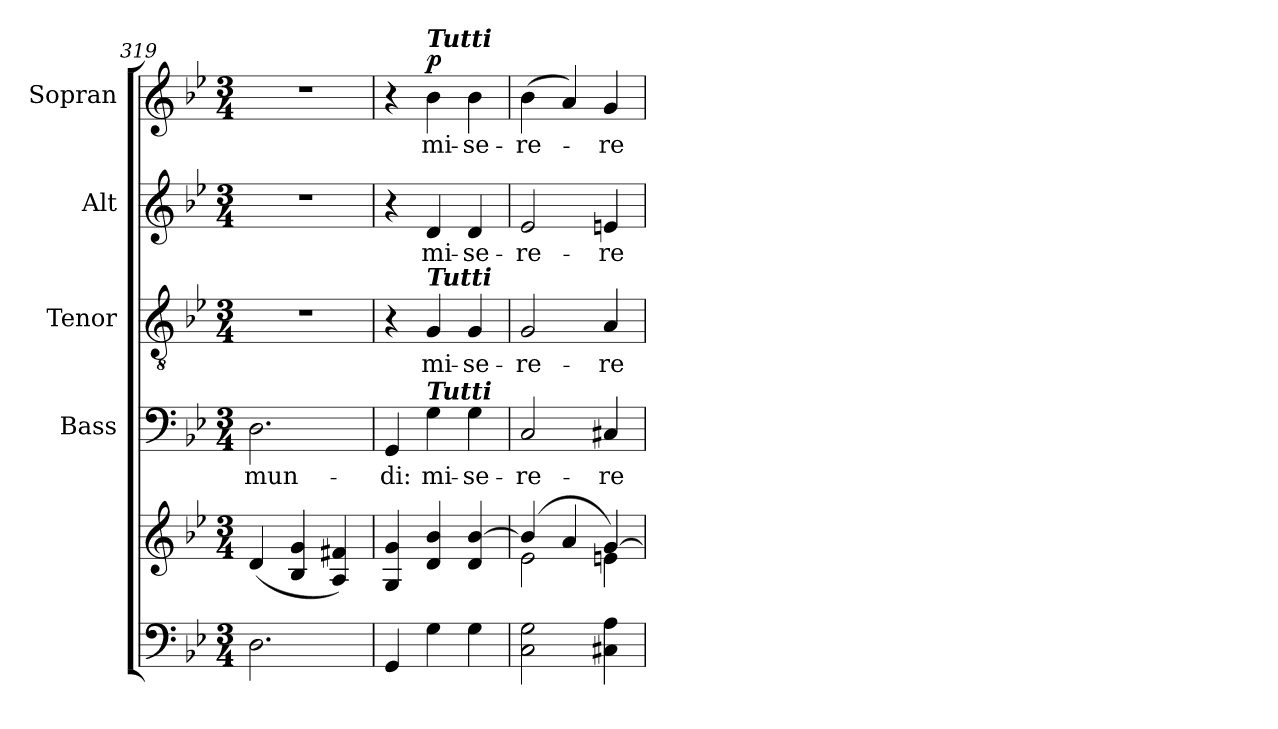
**kern	**kern	**kern	**text	**kern	**text	**kern	**text	**kern	**text	**dynam
*part5	*part5	*part4	*part4	*part3	*part3	*part2	*part2	*part1	*part1	*part1
*staff6	*staff5	*staff4	*staff4	*staff3	*staff3	*staff2	*staff2	*staff1	*staff1	*staff1
*	*	*I"Bass	*	*I"Tenor	*	*I"Alt	*	*I"Sopran	*	*
*	*	*I'B.	*	*I'T.	*	*I'A.	*	*I'S.	*	*
*clefF4	*clefG2	*clefF4	*	*clefGv2	*	*clefG2	*	*clefG2	*	*
*k[b-e-]	*k[b-e-]	*k[b-e-]	*	*k[b-e-]	*	*k[b-e-]	*	*k[b-e-]	*	*
*B-:	*B-:	*B-:	*	*B-:	*	*B-:	*	*B-:	*	*
*M3/4	*M3/4	*M3/4	*	*M3/4	*	*M3/4	*	*M3/4	*	*
=319	=319	=319	=319	=319	=319	=319	=319	=319	=319	=319
!	!	!	!LO:LY:b	!	!	!	!	!	!	!
2.D\	(<4d/	2.D\	mun-	2.r	.	2.r	.	2.r	.	.
.	4B-/ 4g/	.	.	.	.	.	.	.	.	.
.	4A/ 4f#X/)	.	.	.	.	.	.	.	.	.
=320	=320	=320	=320	=320	=320	=320	=320	=320	=320	=320
!	!	!	!LO:LY:b	!	!	!	!	!	!	!
4GG/	4G/ 4g/	4GG/	-di:	4r	.	4r	.	4r	.	.
!	!	!	!	!	!	!	!	!LO:TX:a:Bi:t=Tutti	!	!
!	!	!	!	!LO:TX:a:Bi:t=Tutti	!	!	!	!	!	!
!	!	!LO:TX:a:Bi:t=Tutti	!	!	!	!	!	!	!	!
!	!	!	!LO:LY:b	!	!LO:LY:b	!	!LO:LY:b	!	!LO:LY:b	!LO:DY:a
4G\	4d/ 4b-/	4G\	mi-	4G/	mi-	4d/	mi-	4b-\	mi-	p
!	!	!	!LO:LY:b	!	!LO:LY:b	!	!LO:LY:b	!	!LO:LY:b	!
4G\	4d/ [>4b-/	4G\	-se-	4G/	-se-	4d/	-se-	4b-\	-se-	.
=321	=321	=321	=321	=321	=321	=321	=321	=321	=321	=321
*	*^	*	*	*	*	*	*	*	*	*
!	!	!	!	!LO:LY:b	!	!LO:LY:b	!	!LO:LY:b	!	!LO:LY:b	!
2C\ 2G\	(4b-/]	2e-\	2C/	-re-	2G/	-re-	2e-/	-re-	(>4b-\	-re-	.
.	4a/	.	.	.	.	.	.	.	4a/)	.	.
!	!	!	!	!LO:LY:b	!	!LO:LY:b	!	!LO:LY:b	!	!LO:LY:b	!
4C#X\ 4A\	[>4g/)	4en\	4C#X/	-re	4A/	-re	4en/	-re	4g/	-re	.
*	*v	*v	*	*	*	*	*	*	*	*	*
=	=	=	=	=	=	=	=	=	=	=
*-	*-	*-	*-	*-	*-	*-	*-	*-	*-	*-
